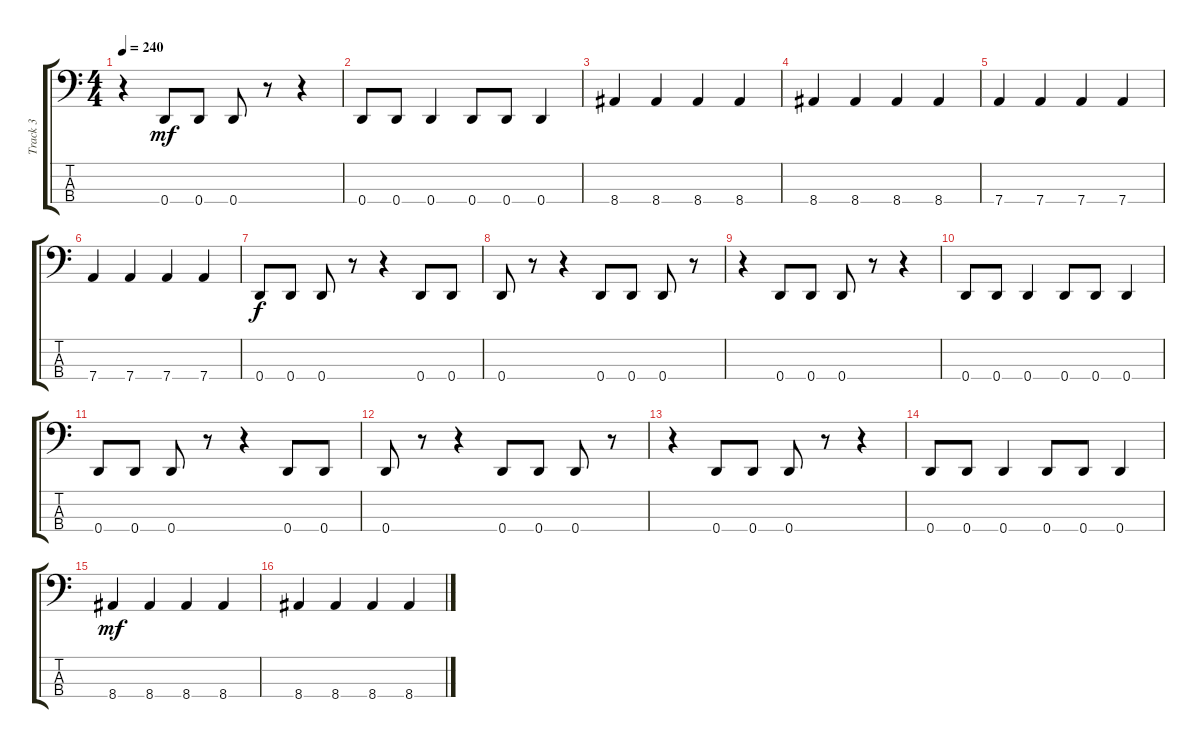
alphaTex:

\track ("Track 3" "Track 3") {instrument electricbasspick}
\staff {score tabs}
\tuning (G2 D2 A1 D1) {hide}
\ts (4 4)
\tempo 240
\clef f4
\ks c
r.4{dy mf} 0.4.8 0.4.8 0.4.8 r.8 r.4 |
0.4.8 0.4.8 0.4.4 0.4.8 0.4.8 0.4.4 |
8.4.4 8.4.4 8.4.4 8.4.4 |
8.4.4 8.4.4 8.4.4 8.4.4 |
7.4.4 7.4.4 7.4.4 7.4.4 |
7.4.4 7.4.4 7.4.4 7.4.4 |
0.4.8{dy f} 0.4.8 0.4.8 r.8 r.4 0.4.8 0.4.8 |
0.4.8 r.8 r.4 0.4.8 0.4.8 0.4.8 r.8 |
r.4 0.4.8 0.4.8 0.4.8 r.8 r.4 |
0.4.8 0.4.8 0.4.4 0.4.8 0.4.8 0.4.4 |
0.4.8 0.4.8 0.4.8 r.8 r.4 0.4.8 0.4.8 |
0.4.8 r.8 r.4 0.4.8 0.4.8 0.4.8 r.8 |
r.4 0.4.8 0.4.8 0.4.8 r.8 r.4 |
0.4.8 0.4.8 0.4.4 0.4.8 0.4.8 0.4.4 |
8.4.4{dy mf} 8.4.4 8.4.4 8.4.4 |
8.4.4 8.4.4 8.4.4 8.4.4
